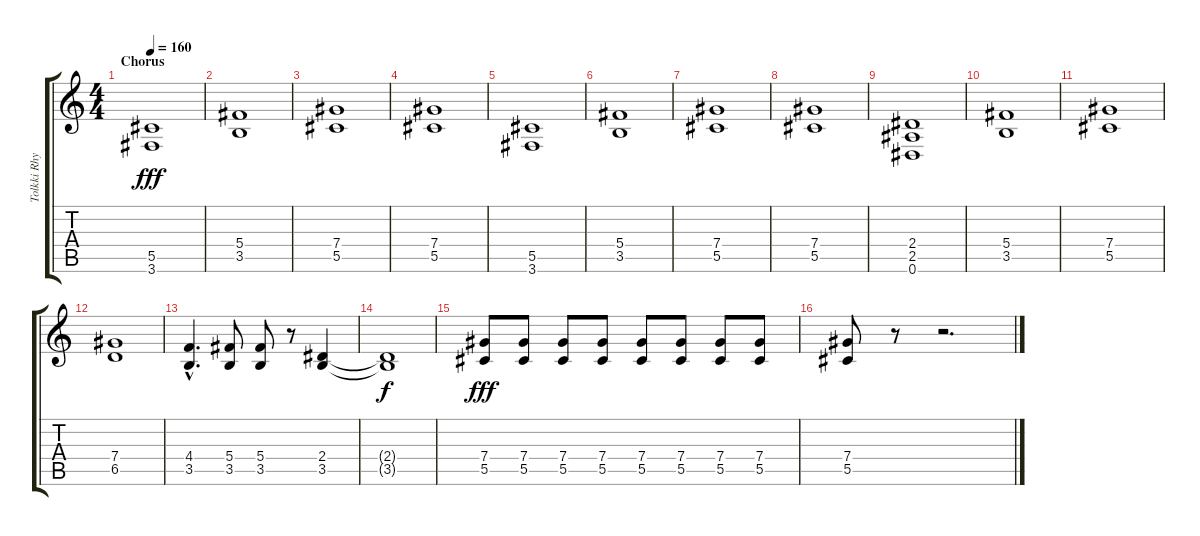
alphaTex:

\track ("Tolkki Rhythm" "Tolkki Rhy") {instrument overdrivenguitar}
\staff {score tabs}
\tuning (Eb4 Bb3 Gb3 Db3 Ab2 Eb2) {hide}
\ts (4 4)
\section ("" "Chorus")
\tempo 160
\clef g2
\ks c
(5.5 3.6).1{dy fff} |
(5.4 3.5).1 |
(7.4 5.5).1 |
(7.4 5.5).1 |
(5.5 3.6).1 |
(5.4 3.5).1 |
(7.4 5.5).1 |
(7.4 5.5).1 |
(2.4 2.5 0.6).1 |
(5.4 3.5).1 |
(7.4 5.5).1 |
(7.4 6.5).1 |
(4.4{hac} 3.5{hac}).4{d} (5.4 3.5).8 (5.4 3.5).8 r.8 (2.4 3.5).4 |
(2.4{t} 3.5{t}).1{dy f} |
(7.4 5.5).8{dy fff} (7.4 5.5).8 (7.4 5.5).8 (7.4 5.5).8 (7.4 5.5).8 (7.4 5.5).8 (7.4 5.5).8 (7.4 5.5).8 |
(7.4 5.5).8 r.8 r.2{d}
